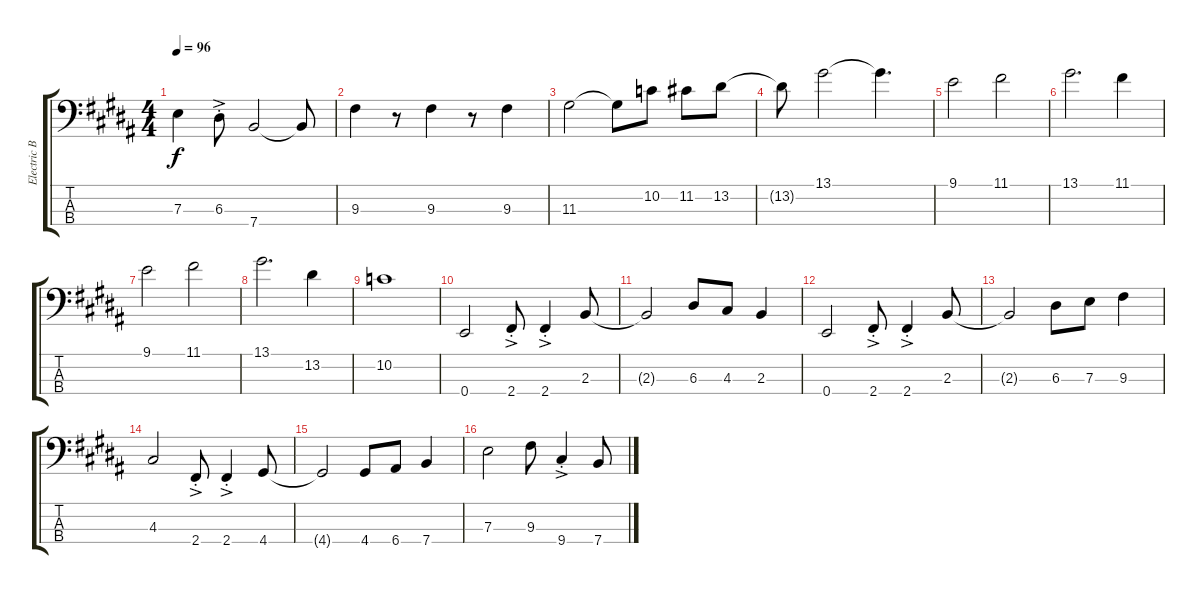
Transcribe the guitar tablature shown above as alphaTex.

\track ("Electric Bass" "Electric B") {instrument electricbassfinger}
\staff {score tabs}
\tuning (G2 D2 A1 E1) {hide}
\ts (4 4)
\tempo 96
\clef f4
\ks b
7.3.4{dy f} 6.3{ac st}.8 7.4.2 7.4{t}.8 |
9.3.4 r.8 9.3.4 r.8 9.3.4 |
11.3.2 11.3{t}.8 10.2.8 11.2.8 13.2.8 |
13.2{t}.8 13.1.2 13.1{t}.4{d} |
9.1.2 11.1.2 |
13.1.2{d} 11.1.4 |
9.1.2 11.1.2 |
13.1.2{d} 13.2.4 |
10.2.1 |
0.4.2 2.4{ac st}.8 2.4{ac st}.4 2.3.8 |
2.3{t}.2 6.3.8 4.3.8 2.3.4 |
0.4.2 2.4{ac st}.8 2.4{ac st}.4 2.3.8 |
2.3{t}.2 6.3.8 7.3.8 9.3.4 |
4.3.2 2.4{ac st}.8 2.4{ac st}.4 4.4.8 |
4.4{t}.2 4.4.8 6.4.8 7.4.4 |
7.3.2 9.3.8 9.4{ac st}.4 7.4.8
